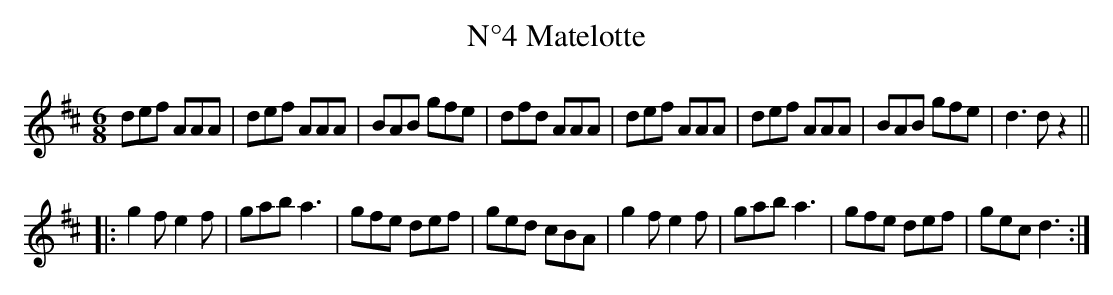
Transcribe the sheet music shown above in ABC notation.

X:1
T:N°4 Matelotte
M:6/8
K:Dmaj
L:1/8
def AAA|def AAA|BAB gfe|dfd AAA|def AAA|def AAA|BAB gfe|d3 dz2||
|:g2f e2f|gab a3|gfe def|ged cBA|g2f e2f|gab a3|gfe def|gec d3:|]
